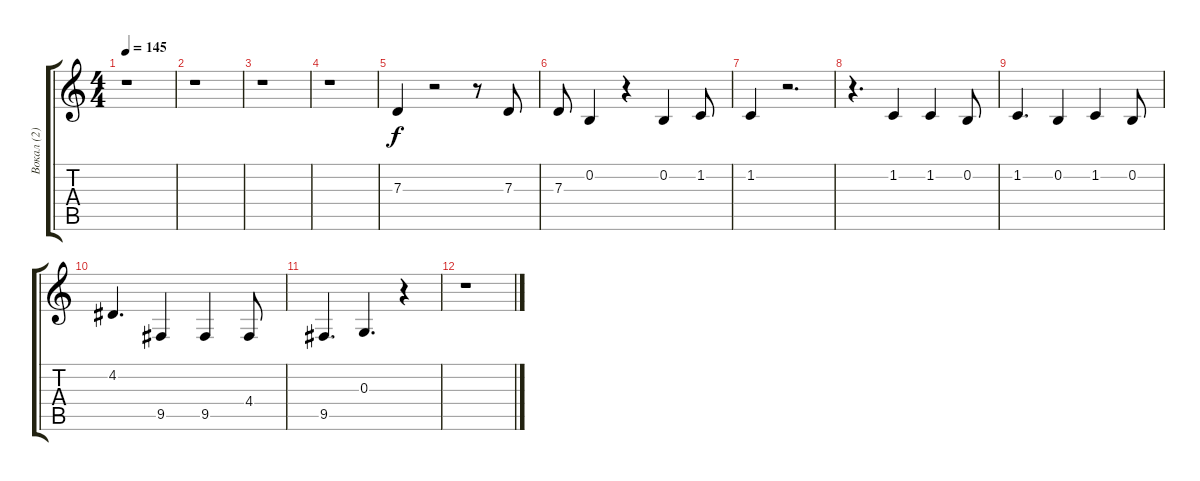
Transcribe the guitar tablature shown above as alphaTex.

\track ("Вокал (2)" "Вокал (2)") {instrument oboe}
\staff {score tabs}
\tuning (E4 B3 G3 D3 A2 E2) {hide}
\ts (4 4)
\tempo 145
\clef g2
\ks c
r.1{dy f} |
r.1 |
r.1 |
r.1 |
7.3.4 r.2 r.8 7.3.8 |
7.3.8 0.2.4 r.4 0.2.4 1.2.8 |
1.2.4 r.2{d} |
r.4{d} 1.2.4 1.2.4 0.2.8 |
1.2.4{d} 0.2.4 1.2.4 0.2.8 |
4.2.4{d} 9.5.4 9.5.4 4.4.8 |
9.5.4{d} 0.3.4{d} r.4 |
r.1
